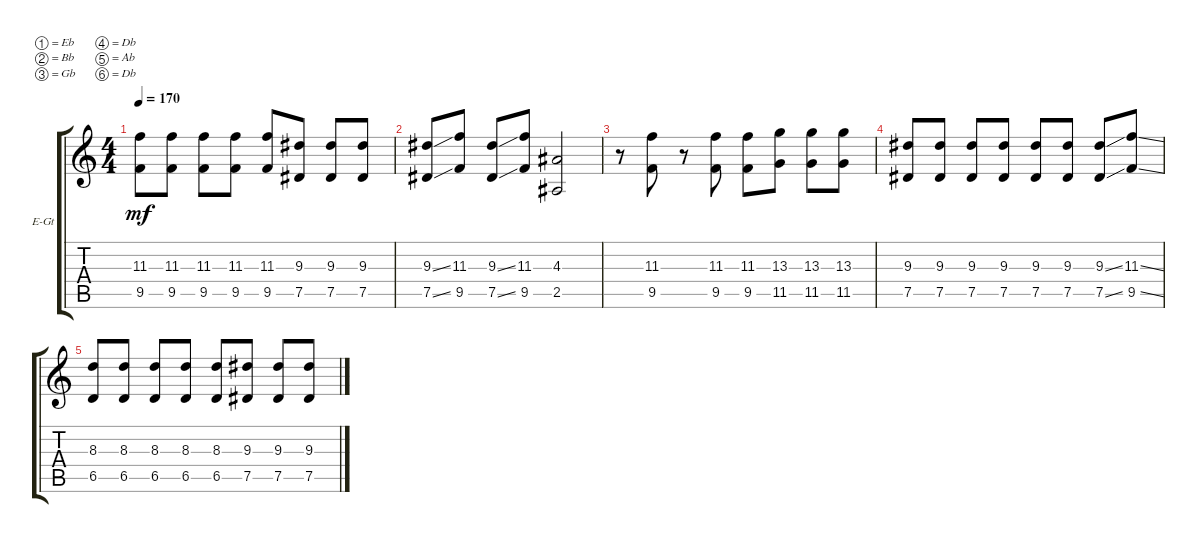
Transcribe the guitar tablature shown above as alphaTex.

\defaultSystemsLayout 4
\bracketExtendMode groupsimilarinstruments
\firstSystemTrackNameOrientation horizontal
\otherSystemsTrackNameOrientation horizontal
\track ("Electric Guitar" "E-Gt") {instrument distortionguitar}
\staff {score tabs}
\tuning (Eb4 Bb3 Gb3 Db3 Ab2 Db2)
\ts (4 4)
\tempo 170
\clef g2
\ks c
(9.5 11.3).8{dy mf} (9.5 11.3).8 (9.5 11.3).8 (9.5 11.3).8 (9.5 11.3).8 (7.5 9.3).8 (7.5 9.3).8 (7.5 9.3).8 |
(7.5{ss} 9.3{ss}).8 (9.5 11.3).8 (7.5{ss} 9.3{ss}).8 (9.5 11.3).8 (2.5 4.3).2 |
r.8 (9.5 11.3).8 r.8 (9.5 11.3).8 (9.5 11.3).8 (11.5 13.3).8 (11.5 13.3).8 (11.5 13.3).8 |
(7.5 9.3).8 (7.5 9.3).8 (7.5 9.3).8 (7.5 9.3).8 (7.5 9.3).8 (7.5 9.3).8 (7.5{ss} 9.3{ss}).8 (9.5{ss} 11.3{ss}).8 |
(6.5 8.3).8 (6.5 8.3).8 (6.5 8.3).8 (6.5 8.3).8 (6.5 8.3).8 (7.5 9.3).8 (7.5 9.3).8 (7.5 9.3).8
